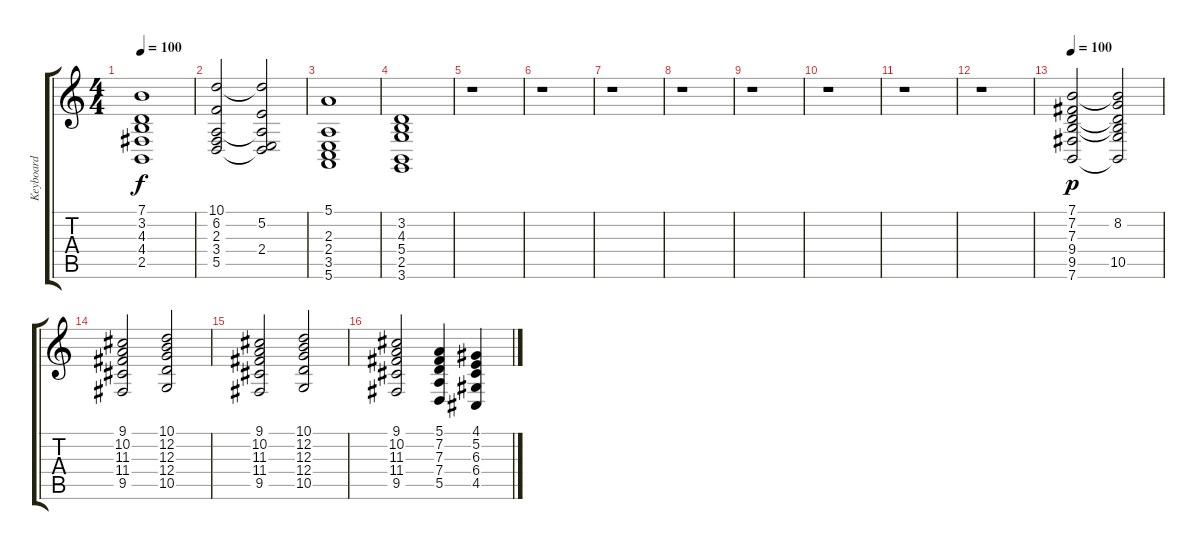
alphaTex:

\track ("Keyboard" "Keyboard") {instrument choiraahs}
\staff {score tabs}
\tuning (E4 B3 G3 D3 A2 E2) {hide}
\ts (4 4)
\tempo 100
\clef g2
\ks c
(7.1 3.2 4.3 4.4 2.5).1{dy f} |
(10.1 6.2 2.3 3.4 5.5).2 (10.1{t} 5.2 2.3{t} 2.4 5.5{t}).2 |
(5.1 2.3 2.4 3.5 5.6).1 |
(3.2 4.3 5.4 2.5 3.6).1 |
r.1 |
r.1 |
r.1 |
r.1 |
r.1 |
r.1 |
r.1 |
r.1 |
\tempo 100
(7.1 7.2 7.3 9.4 9.5 7.6).2{dy p} (7.1{t} 8.2 7.3{t} 9.4{t} 10.5 7.6{t}).2 |
(9.1 10.2 11.3 11.4 9.5).2 (10.1 12.2 12.3 12.4 10.5).2 |
(9.1 10.2 11.3 11.4 9.5).2 (10.1 12.2 12.3 12.4 10.5).2 |
(9.1 10.2 11.3 11.4 9.5).2 (5.1 7.2 7.3 7.4 5.5).4 (4.1 5.2 6.3 6.4 4.5).4
